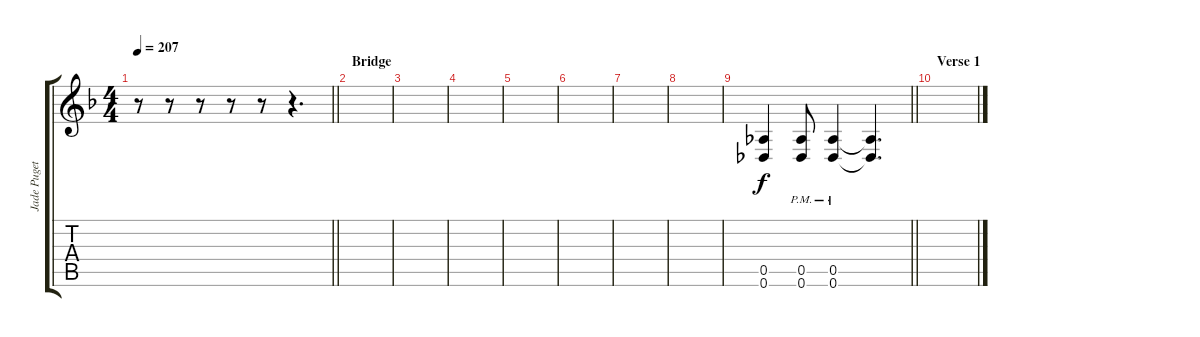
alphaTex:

\track ("Jade Puget" "Jade Puget") {instrument overdrivenguitar}
\staff {score tabs}
\tuning (Eb4 Bb3 Gb3 Db3 Ab2 Db2) {hide}
\ts (4 4)
\tempo 207
\clef g2
\barLineRight lightlight
\ks f
r.8{dy f} r.8 r.8 r.8 r.8 r.4{d} |
\section ("" "Bridge")
|
|
|
|
|
|
|
\barLineRight lightlight
(0.5 0.6).4 (0.5{pm} 0.6{pm}).8 (0.5{pm} 0.6{pm}).4 (0.5{t} 0.6{t}).4{d} |
\section ("" "Verse 1")
